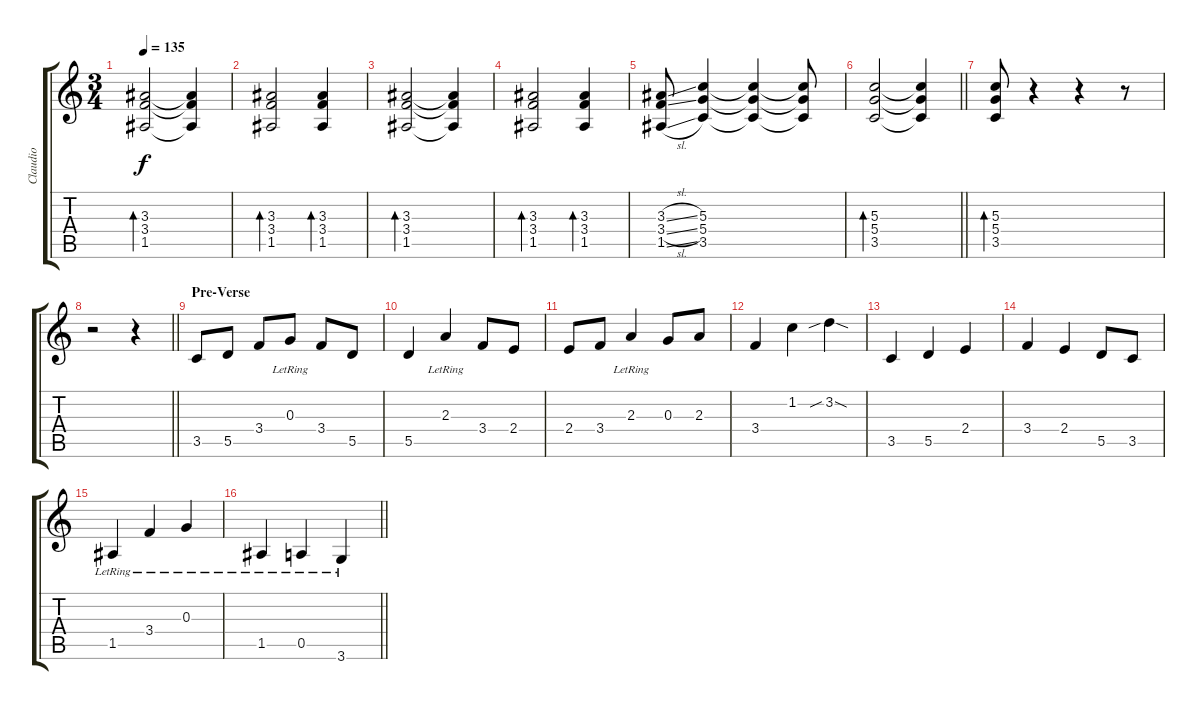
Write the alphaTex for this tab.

\track ("Claudio" "Claudio") {instrument acousticguitarsteel}
\staff {score tabs}
\tuning (E4 B3 G3 D3 A2 E2) {hide}
\ts (3 4)
\tempo 135
\clef g2
\ks c
(3.3 3.4 1.5).2{bd 60 dy f} (3.3{t} 3.4{t} 1.5{t}).4 |
(3.3 3.4 1.5).2{bd 60} (3.3 3.4 1.5).4{bd 60} |
(3.3 3.4 1.5).2{bd 60} (3.3{t} 3.4{t} 1.5{t}).4 |
(3.3 3.4 1.5).2{bd 60} (3.3 3.4 1.5).4{bd 60} |
(3.3{sl} 3.4{sl} 1.5{sl}).8 (5.3 5.4 3.5).4 (5.3{t} 5.4{t} 3.5{t}).4 (5.3{t} 5.4{t} 3.5{t}).8 |
\barLineRight lightlight
(5.3 5.4 3.5).2{bd 60} (5.3{t} 5.4{t} 3.5{t}).4 |
(5.3 5.4 3.5).8{bd 60} r.4 r.4 r.8 |
\barLineRight lightlight
r.2 r.4 |
\section ("" "Pre-Verse")
3.5.8 5.5.8 3.4.8 0.3{lr}.8 3.4.8 5.5.8 |
5.5.4 2.3{lr}.4 3.4.8 2.4.8 |
2.4.8 3.4.8 2.3{lr}.4 0.3.8 2.3.8 |
3.4.4 1.2.4 3.2{sib sod}.4 |
3.5.4 5.5.4 2.4.4 |
3.4.4 2.4.4 5.5.8 3.5.8 |
1.5{lr}.4 3.4{lr}.4 0.3{lr}.4 |
\barLineRight lightlight
1.5{lr}.4 0.5{lr}.4 3.6{lr}.4
